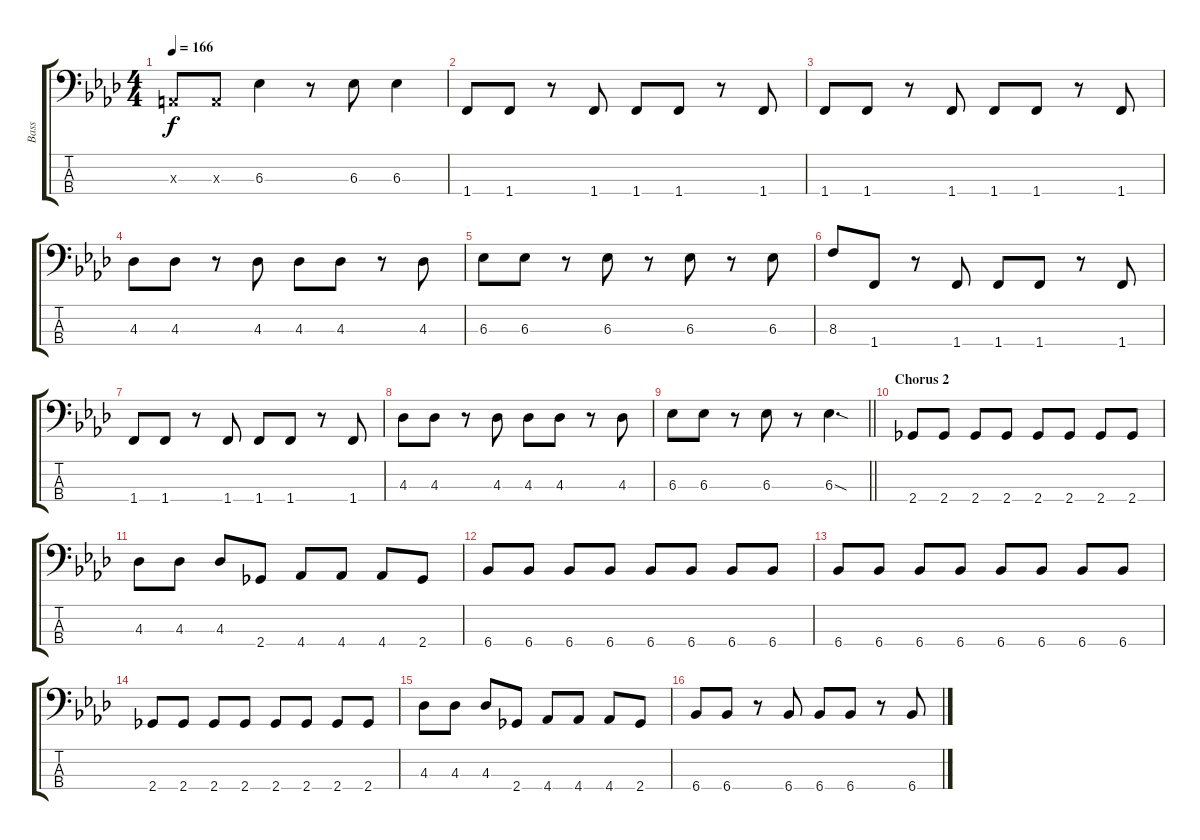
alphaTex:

\track ("Bass" "Bass") {instrument electricbassfinger}
\staff {score tabs}
\tuning (G2 D2 A1 E1) {hide}
\ts (4 4)
\tempo 166
\clef f4
\ks ab
0.3{x}.8{dy f} 0.3{x}.8 6.3.4 r.8 6.3.8 6.3.4 |
1.4.8 1.4.8 r.8 1.4.8 1.4.8 1.4.8 r.8 1.4.8 |
1.4.8 1.4.8 r.8 1.4.8 1.4.8 1.4.8 r.8 1.4.8 |
4.3.8 4.3.8 r.8 4.3.8 4.3.8 4.3.8 r.8 4.3.8 |
6.3.8 6.3.8 r.8 6.3.8 r.8 6.3.8 r.8 6.3.8 |
8.3.8 1.4.8 r.8 1.4.8 1.4.8 1.4.8 r.8 1.4.8 |
1.4.8 1.4.8 r.8 1.4.8 1.4.8 1.4.8 r.8 1.4.8 |
4.3.8 4.3.8 r.8 4.3.8 4.3.8 4.3.8 r.8 4.3.8 |
\barLineRight lightlight
6.3.8 6.3.8 r.8 6.3.8 r.8 6.3{sod}.4{d} |
\section ("" "Chorus 2")
2.4.8 2.4.8 2.4.8 2.4.8 2.4.8 2.4.8 2.4.8 2.4.8 |
4.3.8 4.3.8 4.3.8 2.4.8 4.4.8 4.4.8 4.4.8 2.4.8 |
6.4.8 6.4.8 6.4.8 6.4.8 6.4.8 6.4.8 6.4.8 6.4.8 |
6.4.8 6.4.8 6.4.8 6.4.8 6.4.8 6.4.8 6.4.8 6.4.8 |
2.4.8 2.4.8 2.4.8 2.4.8 2.4.8 2.4.8 2.4.8 2.4.8 |
4.3.8 4.3.8 4.3.8 2.4.8 4.4.8 4.4.8 4.4.8 2.4.8 |
6.4.8 6.4.8 r.8 6.4.8 6.4.8 6.4.8 r.8 6.4.8
